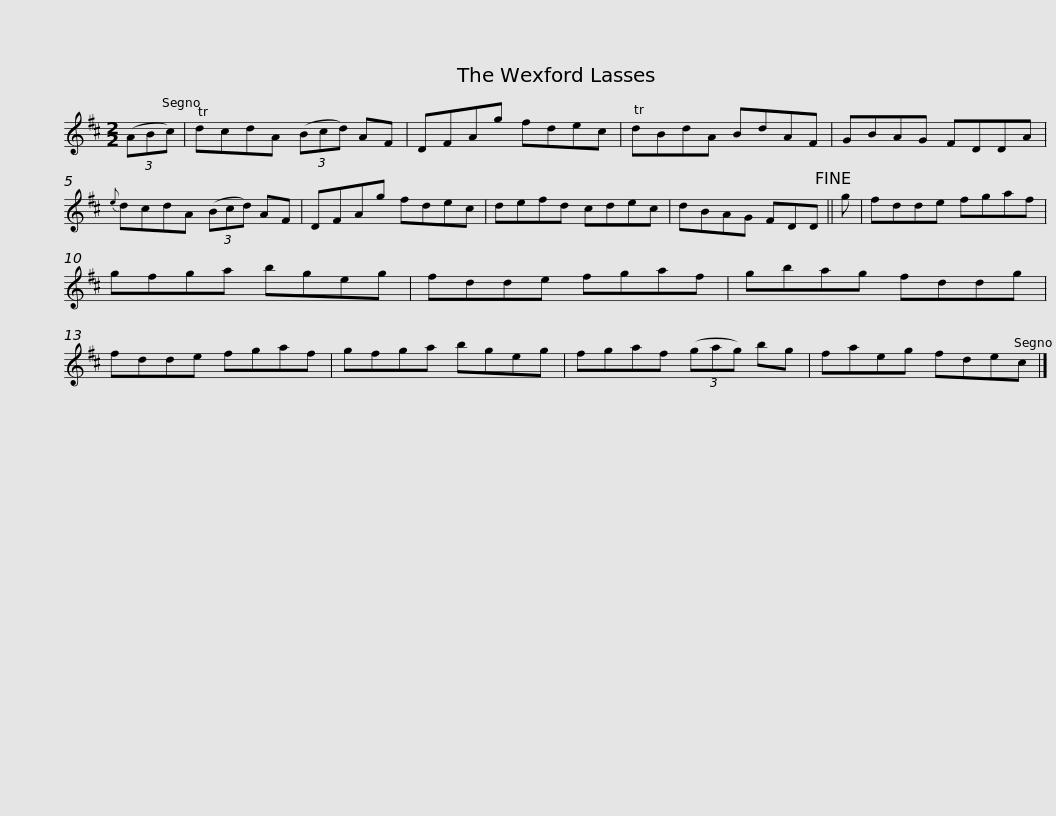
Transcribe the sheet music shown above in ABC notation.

X:1
L:1/8
M:2/2
I:linebreak $
K:D
V:1 treble
V:1
 (3(ABc) | TdcdA (3(Bcd) AF | DFAg fdec | TdBdA BdAF | GBAG FDDA |$ %5
{e} dcdA (3(Bcd) AF | DFAg fdec | defd cdec | dBAG FDD!fine! || g | %10
 fdde fgaf |$ gfga bgeg | fdde fgaf | gbag fddg | fdde fgaf | %15
 gfga bgeg |$ fgaf (3(gag) bg | faeg fdec |] %18
